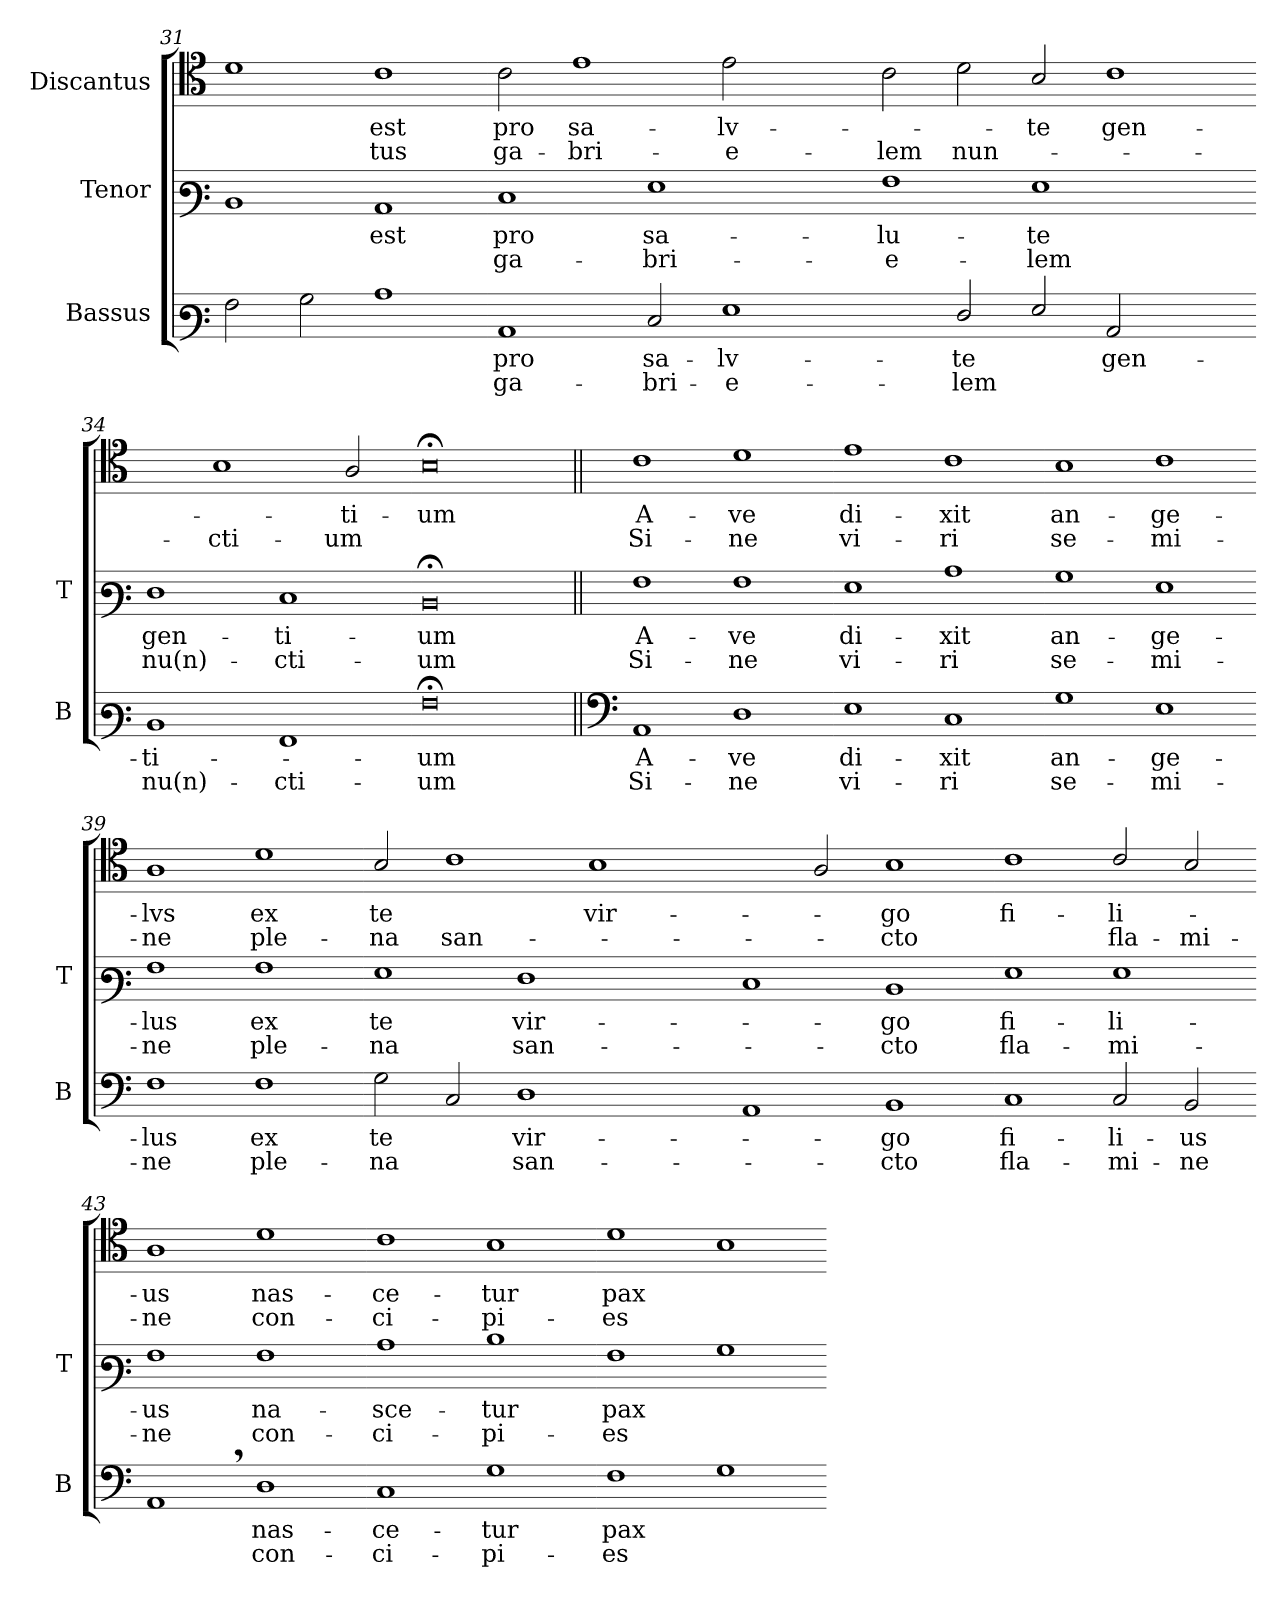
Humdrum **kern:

**kern	**text	**text	**kern	**text	**text	**kern	**text	**text
*part3	*part3	*part3	*part2	*part2	*part2	*part1	*part1	*part1
*staff3	*staff3	*staff3	*staff2	*staff2	*staff2	*staff1	*staff1	*staff1
*I"Bassus	*	*	*I"Tenor	*	*	*I"Discantus	*	*
*I'B	*	*	*I'T	*	*	*	*	*
*clefF3	*	*	*clefF3	*	*	*clefC4	*	*
*k[]	*	*	*k[]	*	*	*k[]	*	*
*D:dor	*	*	*D:dor	*	*	*D:dor	*	*
=31	=31	=31	=31	=31	=31	=31	=31	=31
2A\	.	.	1D	.	.	1d	.	.
2B\	.	.	.	.	.	.	.	.
1c	.	.	1C	est	.	1c	est	-tus
=32-	=32-	=32-	=32-	=32-	=32-	=32-	=32-	=32-
1C	pro	ga-	1E	pro	ga-	2c\	pro	ga-
.	.	.	.	.	.	1e	sa-	-bri-
2E/	sa-	-bri-	1G	sa-	-bri-	.	.	.
1G\	-lv-	-e-	.	.	.	2e\	-lv-	-e-
.	.	.	2ryy	.	.	2ryy	.	.
=33-	=33-	=33-	=33-	=33-	=33-	=33-	=33-	=33-
2ryy	.	.	1A	-lu-	-e-	2c\	.	-lem
2F/	-te	-lem	.	.	.	2d\	.	nun-
2G/	.	.	1G	-te	-lem	2B/	-te	.
2C/	gen-	.	.	.	.	1c\	gen-	.
2ryy	.	.	2ryy	.	.	.	.	.
=34-	=34-	=34-	=34-	=34-	=34-	=34-	=34-	=34-
1D	-ti-	nu(n)-	1F	gen-	nu(n)-	2ryy	.	.
.	.	.	.	.	.	1B	.	-cti-
1AA	.	-cti-	1E	-ti-	-cti-	.	.	.
.	.	.	.	.	.	2A/	-ti-	-um
=35-	=35-	=35-	=35-	=35-	=35-	=35-	=35-	=35-
0A;<	-um	-um	0D;	-um	-um	0B;	-um	.
=36||	=36||	=36||	=36||	=36||	=36||	=36||	=36||	=36||
*clefF4	*	*	*	*	*	*	*	*
1AA	A-	Si-	1A	A-	Si-	1c	A-	Si-
1D	-ve	-ne	1A	-ve	-ne	1d	-ve	-ne
=37-	=37-	=37-	=37-	=37-	=37-	=37-	=37-	=37-
1E	di-	vi-	1G	di-	vi-	1e	di-	vi-
1C	-xit	-ri	1c	-xit	-ri	1c	-xit	-ri
=38-	=38-	=38-	=38-	=38-	=38-	=38-	=38-	=38-
1G	an-	se-	1B	an-	se-	1B	an-	se-
1E	-ge-	-mi-	1G	-ge-	-mi-	1c	-ge-	-mi-
=39-	=39-	=39-	=39-	=39-	=39-	=39-	=39-	=39-
1F	-lus	-ne	1A	-lus	-ne	1A	-lvs	-ne
1F	ex	ple-	1A	ex	ple-	1d	ex	ple-
=40-	=40-	=40-	=40-	=40-	=40-	=40-	=40-	=40-
2G\	te	-na	1G	te	-na	2B/	te	-na
2C/	.	.	.	.	.	1c	.	san-
1D	vir-	san-	1F	vir-	san-	.	.	.
.	.	.	.	.	.	1B\	vir-	.
2ryy	.	.	2ryy	.	.	.	.	.
=41-	=41-	=41-	=41-	=41-	=41-	=41-	=41-	=41-
1AA	.	.	1E	.	.	2ryy	.	.
.	.	.	.	.	.	2A/	.	.
1BB	-go	-cto	1D	-go	-cto	1B	-go	-cto
=42-	=42-	=42-	=42-	=42-	=42-	=42-	=42-	=42-
1C	fi-	fla-	1G	fi-	fla-	1c	fi-	.
2C/	-li-	-mi-	1G	-li-	-mi-	2c/	-li-	fla-
2BB/	-us	-ne	.	.	.	2B/	.	-mi-
=43-	=43-	=43-	=43-	=43-	=43-	=43-	=43-	=43-
1AA,	.	.	1A	-us	-ne	1A	-us	-ne
1D	nas-	con-	1A	na-	con-	1d	nas-	con-
=44-	=44-	=44-	=44-	=44-	=44-	=44-	=44-	=44-
1C	-ce-	-ci-	1c	-sce-	-ci-	1c	-ce-	-ci-
1G	-tur	-pi-	1d	-tur	-pi-	1B	-tur	-pi-
=45-	=45-	=45-	=45-	=45-	=45-	=45-	=45-	=45-
1F	pax	-es	1A	pax	-es	1d	pax	-es
1G	.	.	1B	.	.	1B	.	.
=-	=-	=-	=-	=-	=-	=-	=-	=-
*-	*-	*-	*-	*-	*-	*-	*-	*-
